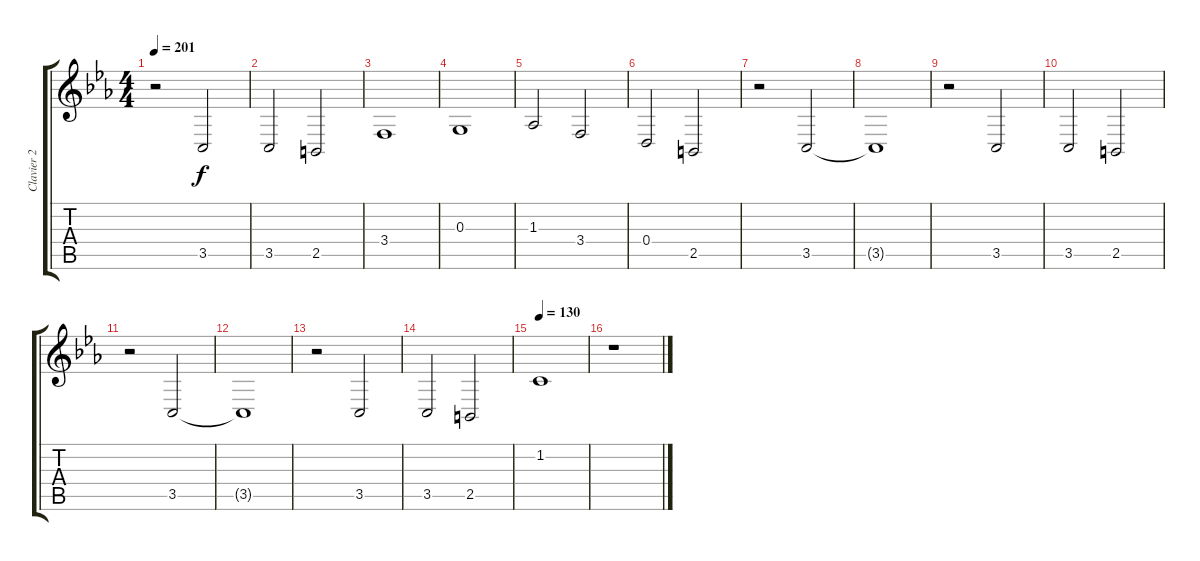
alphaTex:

\track ("Clavier 2" "Clavier 2") {instrument tubularbells}
\staff {score tabs}
\tuning (E4 B3 G3 D3 A2 E2) {hide}
\ts (4 4)
\tempo 201
\clef g2
\ks eb
r.2{dy f} 3.5.2 |
3.5.2 2.5.2 |
3.4.1 |
0.3.1 |
1.3.2 3.4.2 |
0.4.2 2.5.2 |
r.2 3.5.2 |
3.5{t}.1 |
r.2 3.5.2 |
3.5.2 2.5.2 |
r.2 3.5.2 |
3.5{t}.1 |
r.2 3.5.2 |
3.5.2 2.5.2 |
\tempo 130
1.2.1{instrument tubularbells} |
r.1
